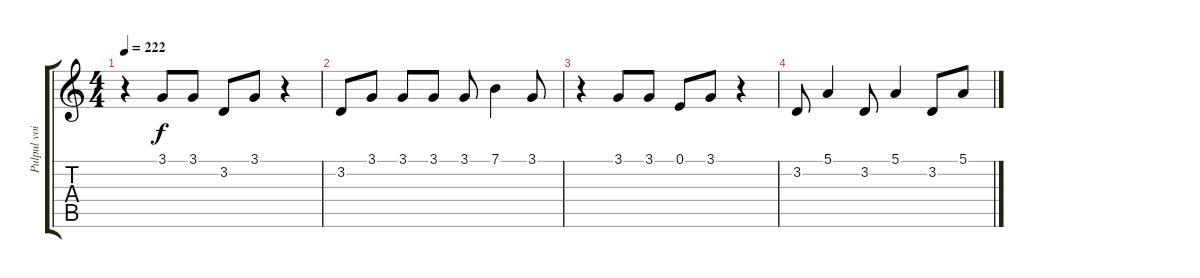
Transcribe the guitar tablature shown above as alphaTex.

\track ("Pulpul voix" "Pulpul voi") {instrument clarinet}
\staff {score tabs}
\tuning (E4 B3 G3 D3 A2 E2) {hide}
\ts (4 4)
\tempo 222
\clef g2
\ks c
r.4{dy f} 3.1.8 3.1.8 3.2.8 3.1.8 r.4 |
3.2.8 3.1.8 3.1.8 3.1.8 3.1.8 7.1.4 3.1.8 |
r.4 3.1.8 3.1.8 0.1.8 3.1.8 r.4 |
3.2.8 5.1.4 3.2.8 5.1.4 3.2.8 5.1.8
